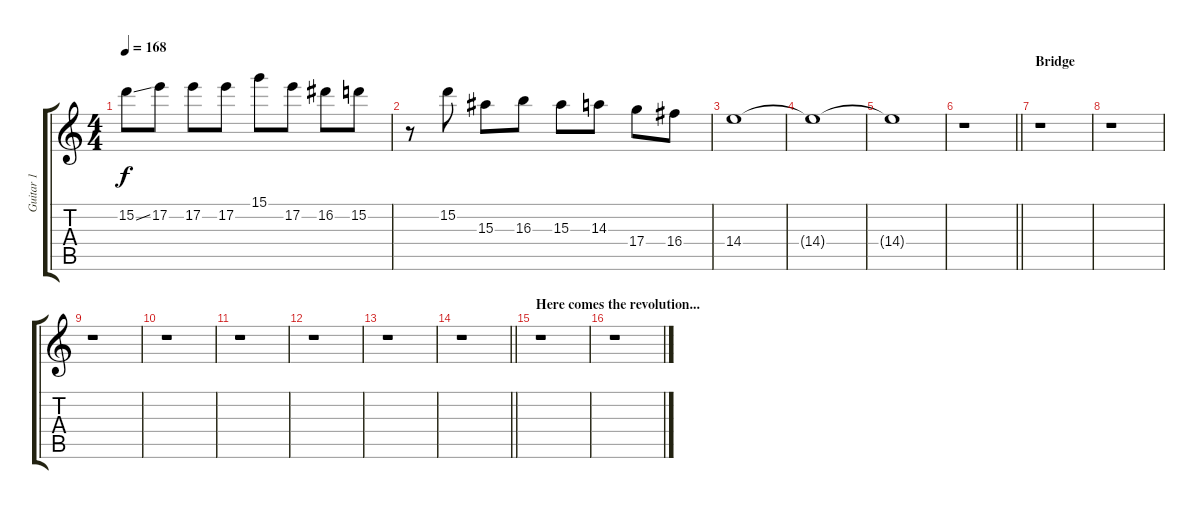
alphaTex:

\track ("Guitar 1" "Guitar 1") {instrument distortionguitar}
\staff {score tabs}
\tuning (E4 B3 G3 D3 A2 E2) {hide}
\ts (4 4)
\tempo 168
\clef g2
\ks c
15.2{ss}.8{dy f} 17.2.8 17.2.8 17.2.8 15.1.8 17.2.8 16.2.8 15.2.8 |
r.8 15.2.8 15.3.8 16.3.8 15.3.8 14.3.8 17.4.8 16.4.8 |
14.4.1 |
14.4{t}.1{volume 0} |
14.4{t}.1 |
\barLineRight lightlight
r.1 |
\section ("" "Bridge")
r.1 |
r.1 |
r.1 |
r.1 |
r.1 |
r.1 |
r.1 |
\barLineRight lightlight
r.1 |
\section ("" "Here comes the revolution...")
r.1 |
r.1
